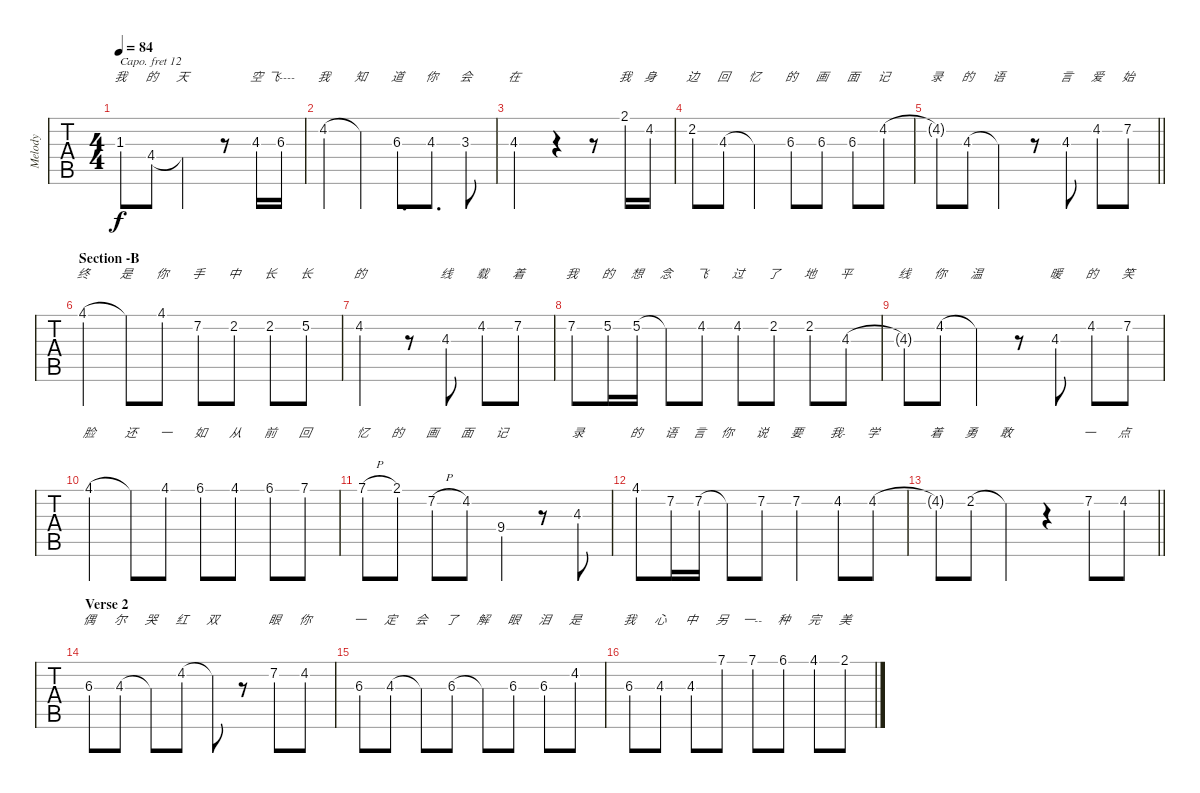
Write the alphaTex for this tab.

\track ("Melody" "Melody") {instrument voiceoohs}
\staff {tabs}
\capo 12
\tuning (E4 B3 G3 D3 A2 E2) {hide}
\ts (4 4)
\tempo 84
\clef g2
\ks c
1.3{t}.8{lyrics (0 "我") lyrics (1 "") lyrics (2 "") lyrics (3 "") lyrics (4 "") dy f} 4.4.8{lyrics (0 "的") lyrics (1 "") lyrics (2 "") lyrics (3 "") lyrics (4 "")} 4.4{t}.2{lyrics (0 "天") lyrics (1 "") lyrics (2 "") lyrics (3 "") lyrics (4 "")} r.8 4.3.16{lyrics (0 "空") lyrics (1 "") lyrics (2 "") lyrics (3 "") lyrics (4 "")} 6.3.16{lyrics (0 "飞----") lyrics (1 "") lyrics (2 "") lyrics (3 "") lyrics (4 "")} |
4.2.4{lyrics (0 "我") lyrics (1 "") lyrics (2 "") lyrics (3 "") lyrics (4 "")} 4.2{t}.4{lyrics (0 "知") lyrics (1 "") lyrics (2 "") lyrics (3 "") lyrics (4 "")} 6.3.8{d lyrics (0 "道") lyrics (1 "") lyrics (2 "") lyrics (3 "") lyrics (4 "")} 4.3.8{d lyrics (0 "你") lyrics (1 "") lyrics (2 "") lyrics (3 "") lyrics (4 "")} 3.3.8{lyrics (0 "会") lyrics (1 "") lyrics (2 "") lyrics (3 "") lyrics (4 "")} |
4.3.2{lyrics (0 "在") lyrics (1 "") lyrics (2 "") lyrics (3 "") lyrics (4 "")} r.4 r.8 2.1.16{lyrics (0 "我") lyrics (1 "") lyrics (2 "") lyrics (3 "") lyrics (4 "")} 4.2.16{lyrics (0 "身") lyrics (1 "") lyrics (2 "") lyrics (3 "") lyrics (4 "")} |
2.2.8{lyrics (0 "边") lyrics (1 "") lyrics (2 "") lyrics (3 "") lyrics (4 "")} 4.3.8{lyrics (0 "回") lyrics (1 "") lyrics (2 "") lyrics (3 "") lyrics (4 "")} 4.3{t}.4{lyrics (0 "忆") lyrics (1 "") lyrics (2 "") lyrics (3 "") lyrics (4 "")} 6.3.8{lyrics (0 "的") lyrics (1 "") lyrics (2 "") lyrics (3 "") lyrics (4 "")} 6.3.8{lyrics (0 "画") lyrics (1 "") lyrics (2 "") lyrics (3 "") lyrics (4 "")} 6.3.8{lyrics (0 "面") lyrics (1 "") lyrics (2 "") lyrics (3 "") lyrics (4 "")} 4.2.8{lyrics (0 "记") lyrics (1 "") lyrics (2 "") lyrics (3 "") lyrics (4 "")} |
\barLineRight lightlight
4.2{t}.8{lyrics (0 "录") lyrics (1 "") lyrics (2 "") lyrics (3 "") lyrics (4 "")} 4.3.8{lyrics (0 "的") lyrics (1 "") lyrics (2 "") lyrics (3 "") lyrics (4 "")} 4.3{t}.4{lyrics (0 "语") lyrics (1 "") lyrics (2 "") lyrics (3 "") lyrics (4 "")} r.8 4.3.8{lyrics (0 "言") lyrics (1 "") lyrics (2 "") lyrics (3 "") lyrics (4 "")} 4.2.8{lyrics (0 "爱") lyrics (1 "") lyrics (2 "") lyrics (3 "") lyrics (4 "")} 7.2.8{lyrics (0 "始") lyrics (1 "") lyrics (2 "") lyrics (3 "") lyrics (4 "")} |
\section ("" "Section -B")
4.1.4{lyrics (0 "终") lyrics (1 "") lyrics (2 "") lyrics (3 "") lyrics (4 "")} 4.1{t}.8{lyrics (0 "是") lyrics (1 "") lyrics (2 "") lyrics (3 "") lyrics (4 "")} 4.1.8{lyrics (0 "你") lyrics (1 "") lyrics (2 "") lyrics (3 "") lyrics (4 "")} 7.2.8{lyrics (0 "手") lyrics (1 "") lyrics (2 "") lyrics (3 "") lyrics (4 "")} 2.2.8{lyrics (0 "中") lyrics (1 "") lyrics (2 "") lyrics (3 "") lyrics (4 "")} 2.2.8{lyrics (0 "长") lyrics (1 "") lyrics (2 "") lyrics (3 "") lyrics (4 "")} 5.2.8{lyrics (0 "长") lyrics (1 "") lyrics (2 "") lyrics (3 "") lyrics (4 "")} |
4.2.2{lyrics (0 "的") lyrics (1 "") lyrics (2 "") lyrics (3 "") lyrics (4 "")} r.8 4.3.8{lyrics (0 "线") lyrics (1 "") lyrics (2 "") lyrics (3 "") lyrics (4 "")} 4.2.8{lyrics (0 "载") lyrics (1 "") lyrics (2 "") lyrics (3 "") lyrics (4 "")} 7.2.8{lyrics (0 "着") lyrics (1 "") lyrics (2 "") lyrics (3 "") lyrics (4 "")} |
7.2.8{lyrics (0 "我") lyrics (1 "") lyrics (2 "") lyrics (3 "") lyrics (4 "")} 5.2.16{lyrics (0 "的") lyrics (1 "") lyrics (2 "") lyrics (3 "") lyrics (4 "")} 5.2.16{lyrics (0 "想") lyrics (1 "") lyrics (2 "") lyrics (3 "") lyrics (4 "")} 5.2{t}.8{lyrics (0 "念") lyrics (1 "") lyrics (2 "") lyrics (3 "") lyrics (4 "")} 4.2.8{lyrics (0 "飞") lyrics (1 "") lyrics (2 "") lyrics (3 "") lyrics (4 "")} 4.2.8{lyrics (0 "过") lyrics (1 "") lyrics (2 "") lyrics (3 "") lyrics (4 "")} 2.2.8{lyrics (0 "了") lyrics (1 "") lyrics (2 "") lyrics (3 "") lyrics (4 "")} 2.2.8{lyrics (0 "地") lyrics (1 "") lyrics (2 "") lyrics (3 "") lyrics (4 "")} 4.3.8{lyrics (0 "平") lyrics (1 "") lyrics (2 "") lyrics (3 "") lyrics (4 "")} |
4.3{t}.8{lyrics (0 "线") lyrics (1 "") lyrics (2 "") lyrics (3 "") lyrics (4 "")} 4.2.8{lyrics (0 "你") lyrics (1 "") lyrics (2 "") lyrics (3 "") lyrics (4 "")} 4.2{t}.4{lyrics (0 "温") lyrics (1 "") lyrics (2 "") lyrics (3 "") lyrics (4 "")} r.8 4.3.8{lyrics (0 "暖") lyrics (1 "") lyrics (2 "") lyrics (3 "") lyrics (4 "")} 4.2.8{lyrics (0 "的") lyrics (1 "") lyrics (2 "") lyrics (3 "") lyrics (4 "")} 7.2.8{lyrics (0 "笑") lyrics (1 "") lyrics (2 "") lyrics (3 "") lyrics (4 "")} |
4.1.4{lyrics (0 "脸") lyrics (1 "") lyrics (2 "") lyrics (3 "") lyrics (4 "")} 4.1{t}.8{lyrics (0 "还") lyrics (1 "") lyrics (2 "") lyrics (3 "") lyrics (4 "")} 4.1.8{lyrics (0 "一") lyrics (1 "") lyrics (2 "") lyrics (3 "") lyrics (4 "")} 6.1.8{lyrics (0 "如") lyrics (1 "") lyrics (2 "") lyrics (3 "") lyrics (4 "")} 4.1.8{lyrics (0 "从") lyrics (1 "") lyrics (2 "") lyrics (3 "") lyrics (4 "")} 6.1.8{lyrics (0 "前") lyrics (1 "") lyrics (2 "") lyrics (3 "") lyrics (4 "")} 7.1.8{lyrics (0 "回") lyrics (1 "") lyrics (2 "") lyrics (3 "") lyrics (4 "")} |
7.1{h}.8{lyrics (0 "忆") lyrics (1 "") lyrics (2 "") lyrics (3 "") lyrics (4 "")} 2.1.8{lyrics (0 "的") lyrics (1 "") lyrics (2 "") lyrics (3 "") lyrics (4 "")} 7.2{h}.8{lyrics (0 "画") lyrics (1 "") lyrics (2 "") lyrics (3 "") lyrics (4 "")} 4.2.8{lyrics (0 "面") lyrics (1 "") lyrics (2 "") lyrics (3 "") lyrics (4 "")} 9.4.4{lyrics (0 "记") lyrics (1 "") lyrics (2 "") lyrics (3 "") lyrics (4 "")} r.8 4.3.8{lyrics (0 "录") lyrics (1 "") lyrics (2 "") lyrics (3 "") lyrics (4 "")} |
4.1.8{lyrics (0 "的") lyrics (1 "") lyrics (2 "") lyrics (3 "") lyrics (4 "")} 7.2.16{lyrics (0 "语") lyrics (1 "") lyrics (2 "") lyrics (3 "") lyrics (4 "")} 7.2.16{lyrics (0 "言") lyrics (1 "") lyrics (2 "") lyrics (3 "") lyrics (4 "")} 7.2{t}.8{lyrics (0 "你") lyrics (1 "") lyrics (2 "") lyrics (3 "") lyrics (4 "")} 7.2.8{lyrics (0 "说") lyrics (1 "") lyrics (2 "") lyrics (3 "") lyrics (4 "")} 7.2.4{lyrics (0 "要") lyrics (1 "") lyrics (2 "") lyrics (3 "") lyrics (4 "")} 4.2.8{lyrics (0 "我-") lyrics (1 "") lyrics (2 "") lyrics (3 "") lyrics (4 "")} 4.2.8{lyrics (0 "学") lyrics (1 "") lyrics (2 "") lyrics (3 "") lyrics (4 "")} |
\barLineRight lightlight
4.2{t}.8{lyrics (0 "着") lyrics (1 "") lyrics (2 "") lyrics (3 "") lyrics (4 "")} 2.2.8{lyrics (0 "勇") lyrics (1 "") lyrics (2 "") lyrics (3 "") lyrics (4 "")} 2.2{t}.4{lyrics (0 "敢") lyrics (1 "") lyrics (2 "") lyrics (3 "") lyrics (4 "")} r.4 7.2.8{lyrics (0 "一") lyrics (1 "") lyrics (2 "") lyrics (3 "") lyrics (4 "")} 4.2.8{lyrics (0 "点") lyrics (1 "") lyrics (2 "") lyrics (3 "") lyrics (4 "")} |
\section ("" "Verse 2")
6.3.8{lyrics (0 "偶") lyrics (1 "") lyrics (2 "") lyrics (3 "") lyrics (4 "")} 4.3.8{lyrics (0 "尔") lyrics (1 "") lyrics (2 "") lyrics (3 "") lyrics (4 "")} 4.3{t}.8{lyrics (0 "哭") lyrics (1 "") lyrics (2 "") lyrics (3 "") lyrics (4 "")} 4.2.8{lyrics (0 "红") lyrics (1 "") lyrics (2 "") lyrics (3 "") lyrics (4 "")} 4.2{t}.8{lyrics (0 "双") lyrics (1 "") lyrics (2 "") lyrics (3 "") lyrics (4 "")} r.8 7.2.8{lyrics (0 "眼") lyrics (1 "") lyrics (2 "") lyrics (3 "") lyrics (4 "")} 4.2.8{lyrics (0 "你") lyrics (1 "") lyrics (2 "") lyrics (3 "") lyrics (4 "")} |
6.3.8{lyrics (0 "一") lyrics (1 "") lyrics (2 "") lyrics (3 "") lyrics (4 "")} 4.3.8{lyrics (0 "定") lyrics (1 "") lyrics (2 "") lyrics (3 "") lyrics (4 "")} 4.3{t}.8{lyrics (0 "会") lyrics (1 "") lyrics (2 "") lyrics (3 "") lyrics (4 "")} 6.3.8{lyrics (0 "了") lyrics (1 "") lyrics (2 "") lyrics (3 "") lyrics (4 "")} 6.3{t}.8{lyrics (0 "解") lyrics (1 "") lyrics (2 "") lyrics (3 "") lyrics (4 "")} 6.3.8{lyrics (0 "眼") lyrics (1 "") lyrics (2 "") lyrics (3 "") lyrics (4 "")} 6.3.8{lyrics (0 "泪") lyrics (1 "") lyrics (2 "") lyrics (3 "") lyrics (4 "")} 4.2.8{lyrics (0 "是") lyrics (1 "") lyrics (2 "") lyrics (3 "") lyrics (4 "")} |
6.3.8{lyrics (0 "我") lyrics (1 "") lyrics (2 "") lyrics (3 "") lyrics (4 "")} 4.3.8{lyrics (0 "心") lyrics (1 "") lyrics (2 "") lyrics (3 "") lyrics (4 "")} 4.3.8{lyrics (0 "中") lyrics (1 "") lyrics (2 "") lyrics (3 "") lyrics (4 "")} 7.1.8{lyrics (0 "另") lyrics (1 "") lyrics (2 "") lyrics (3 "") lyrics (4 "")} 7.1.8{lyrics (0 "一--") lyrics (1 "") lyrics (2 "") lyrics (3 "") lyrics (4 "")} 6.1.8{lyrics (0 "种") lyrics (1 "") lyrics (2 "") lyrics (3 "") lyrics (4 "")} 4.1.8{lyrics (0 "完") lyrics (1 "") lyrics (2 "") lyrics (3 "") lyrics (4 "")} 2.1.8{lyrics (0 "美") lyrics (1 "") lyrics (2 "") lyrics (3 "") lyrics (4 "")}
